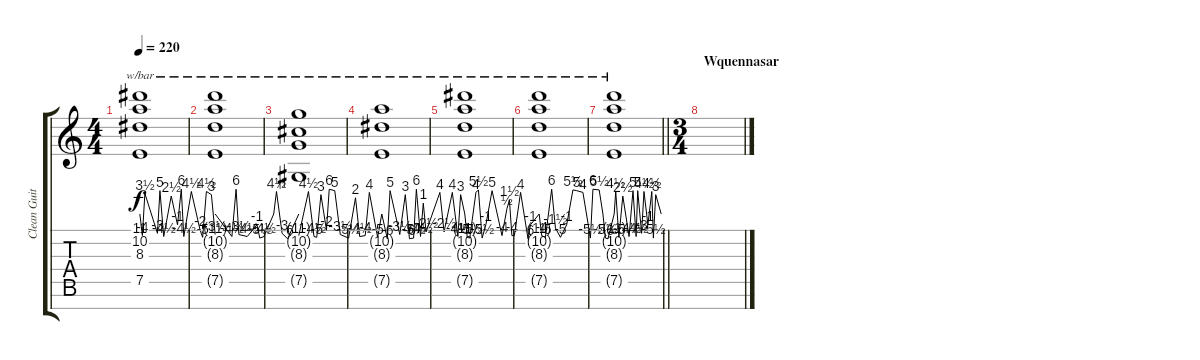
\track ("Clean Guitar #2" "Clean Guit") {instrument electricguitarjazz}
\staff {score tabs}
\tuning (E4 B3 G3 D3 A2 E2 B1) {hide}
\ts (4 4)
\tempo 220
\clef g2
\ks c
(11.1{t} 10.2{t} 8.3{t} 7.5{t}).1{tbe (custom default 0 0 2 -16 4 14 14 -12 16 20 19 -18 25 10 30 -4 33 24 35 -18 41 18 48 -8 50 -20 53 18 57 12 60 -14) dy f} |
(11.1{t} 10.2{t} 8.3{t} 7.5{t}).1{tbe (custom default 0 0 12 -18 15 24 17 -14 23 -18 30 -4 32 -22 35 -18 42 0 44 18 48 -12 52 -24 60 0)} |
(11.1{t} 10.2{t} 8.3{t} 7.5{t}).1{tbe (custom default 0 -16 7 18 11 -18 13 -20 16 12 20 -8 22 24 26 20 30 -14 36 -22 41 8 44 -18 48 -16 51 16 57 -20 60 0)} |
(10.2{t} 8.3{t} 7.5{t}).1{tbe (custom default 0 0 4 -24 6 20 13 -14 17 12 20 -24 23 -22 25 24 28 -18 30 4 32 -10 42 16 45 -10 51 16 55 -18 57 12 60 0)} |
(11.1{t} 10.2{t} 8.3{t} 7.5{t}).1{tbe (custom default 0 0 2 -20 4 -22 9 16 11 22 14 -22 17 -4 22 20 30 -16 34 2 36 6 38 -16 40 -16 45 16 51 -24 53 -4 60 0)} |
(11.1{t} 10.2{t} 8.3{t} 7.5{t}).1{tbe (custom default 0 0 2 -16 5 -20 10 24 13 -6 17 -20 22 -4 27 22 30 20 35 16 41 -22 43 24 48 22 51 0 53 -22 55 -24 60 0)} |
\barLineRight lightlight
(11.1{t} 10.2{t} 8.3{t} 7.5{t}).1{tbe (custom default 0 0 2 18 6 -20 11 10 19 -18 24 20 28 -18 30 20 35 -12 38 18 43 -4 48 18 50 -22 53 12 60 0)} |
\ts (3 4)
\section ("" "Wquennasar")
